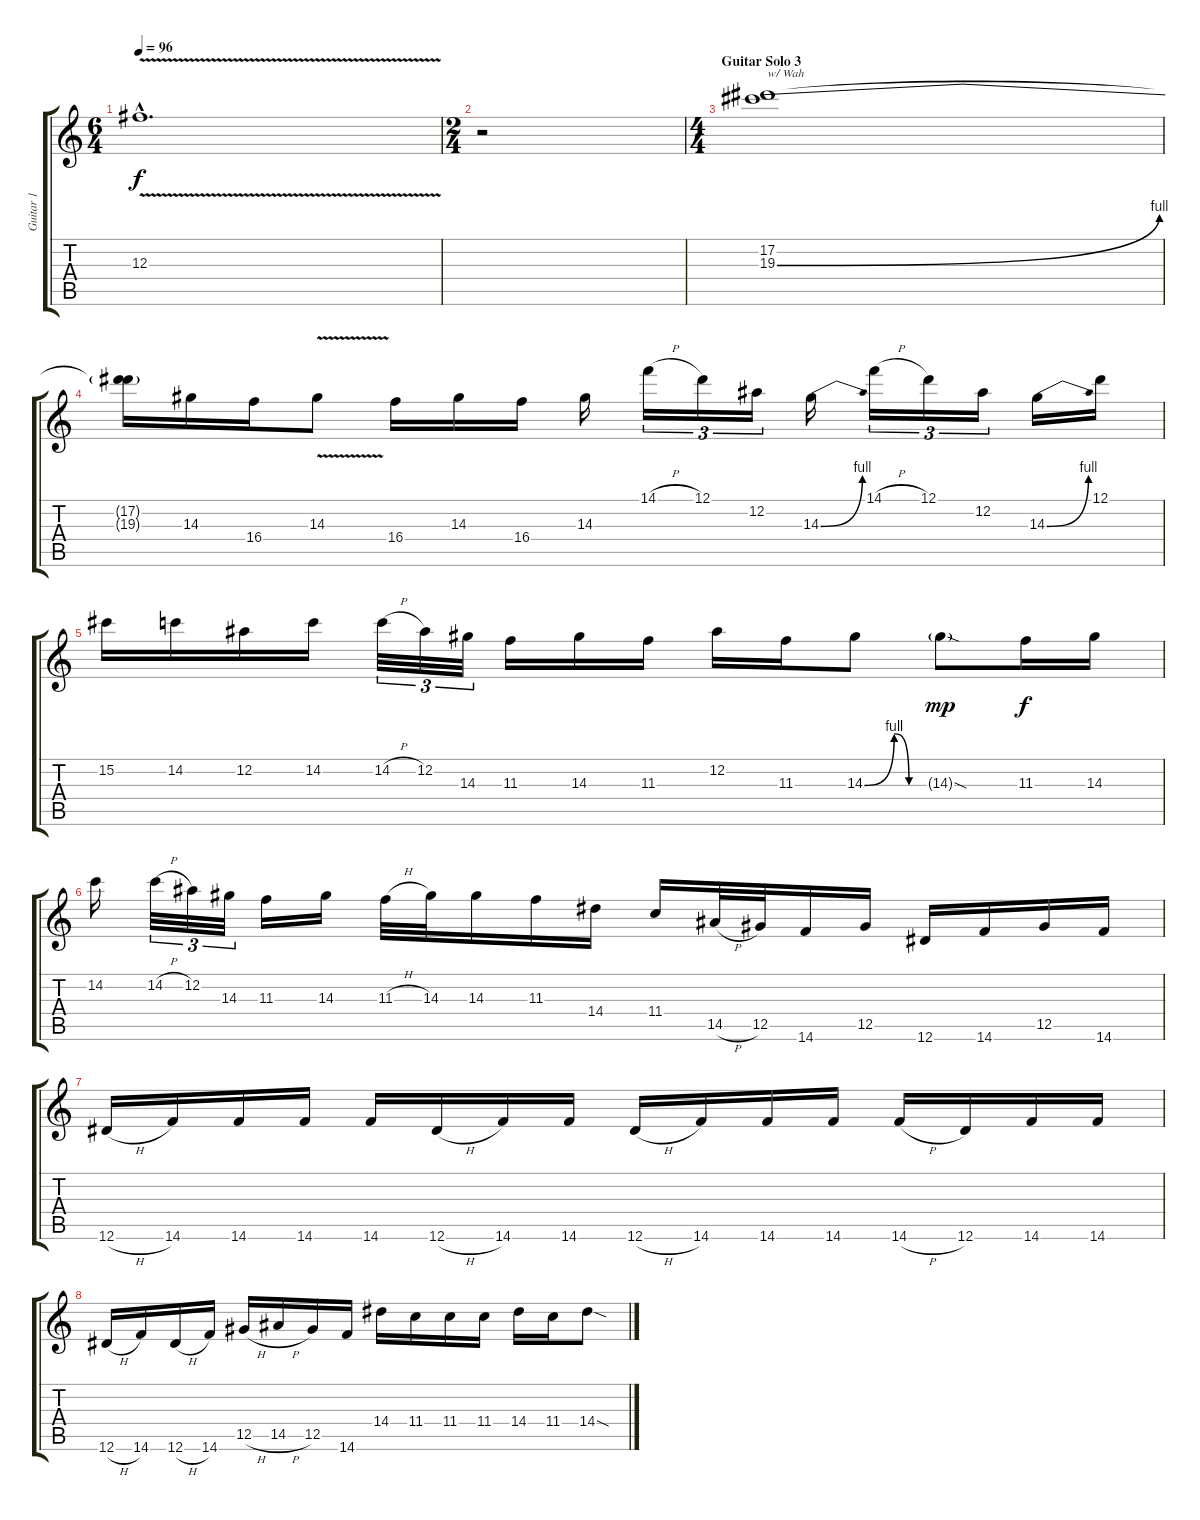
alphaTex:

\track ("Guitar 1" "Guitar 1") {instrument distortionguitar}
\staff {score tabs}
\tuning (Eb4 Bb3 Gb3 Db3 Ab2 Eb2) {hide}
\ts (6 4)
\tempo 96
\clef g2
\ks c
12.3{v hac}.1{d dy f} |
\ts (2 4)
r.2 |
\ts (4 4)
\section ("" "Guitar Solo 3")
(17.2 19.3{be (bend 0 0 60 4)}).1{txt "w/ Wah"} |
(17.2{t} 19.3{t}).16 14.3.16 16.4.16 14.3{v}.8 16.4.16 14.3.16 16.4.16 14.3.16 14.1{h}.16{tu (3 2)} 12.1.16{tu (3 2)} 12.2.16{tu (3 2)} 14.3{be (bend 0 0 60 4)}.16 14.1{h}.16{tu (3 2)} 12.1.16{tu (3 2)} 12.2.16{tu (3 2)} 14.3{be (bend 0 0 60 4)}.16 12.1.16 |
15.2.16 14.2.16 12.2.16 14.2.16 14.2{h}.32{tu (3 2)} 12.2.32{tu (3 2)} 14.3.32{tu (3 2)} 11.3.16 14.3.16 11.3.16 12.2.16 11.3.16 14.3{be (custom 0 0 30 4 45 0 60 0)}.8 14.3{sod g}.8{dy mp} 11.3.16{dy f} 14.3.16 |
14.2.16 14.2{h}.32{tu (3 2)} 12.2.32{tu (3 2)} 14.3.32{tu (3 2)} 11.3.16 14.3.16 11.3{h}.32 14.3.32 14.3.16 11.3.16 14.4.16 11.4.16 14.5{h}.32 12.5.32 14.6.16 12.5.16 12.6.16 14.6.16 12.5.16 14.6.16 |
12.6{h}.16 14.6.16 14.6.16 14.6.16 14.6.16 12.6{h}.16 14.6.16 14.6.16 12.6{h}.16 14.6.16 14.6.16 14.6.16 14.6{h}.16 12.6.16 14.6.16 14.6.16 |
12.6{h}.16 14.6.16 12.6{h}.16 14.6.16 12.5{h}.16 14.5{h}.16 12.5.16 14.6.16 14.4.16 11.4.16 11.4.16 11.4.16 14.4.16 11.4.16 14.4{sod}.8
